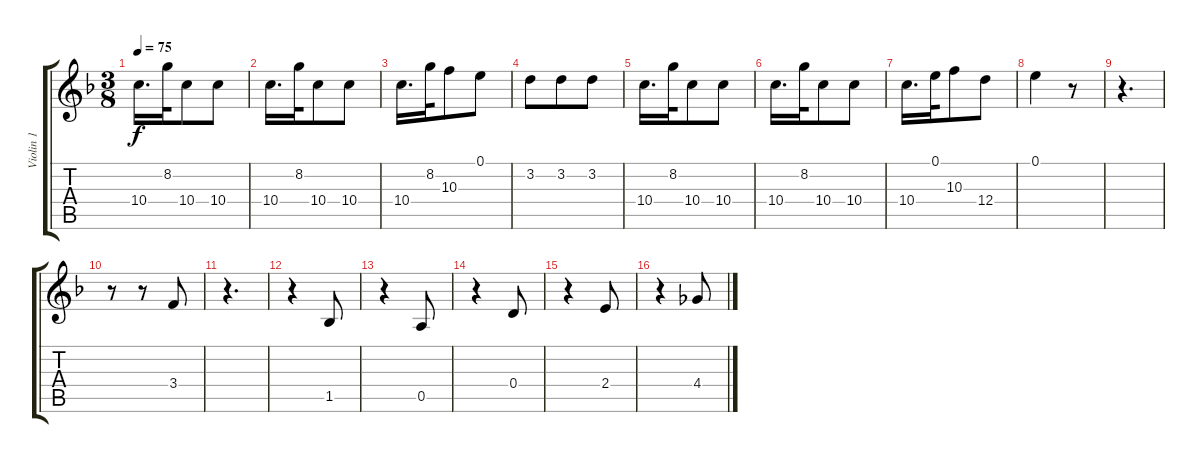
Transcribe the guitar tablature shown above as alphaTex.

\track ("Violin 1" "Violin 1") {instrument acousticguitarsteel}
\staff {score tabs}
\tuning (E4 B3 G3 D3 A2 E2) {hide}
\ts (3 8)
\tempo 75
\clef g2
\ks f
10.4.16{d dy f} 8.2.32 10.4.8 10.4.8 |
10.4.16{d} 8.2.32 10.4.8 10.4.8 |
10.4.16{d} 8.2.32 10.3.8 0.1.8 |
3.2.8 3.2.8 3.2.8 |
10.4.16{d} 8.2.32 10.4.8 10.4.8 |
10.4.16{d} 8.2.32 10.4.8 10.4.8 |
10.4.16{d} 0.1.32 10.3.8 12.4.8 |
0.1.4 r.8 |
r.4{d} |
r.8 r.8 3.4.8 |
r.4{d} |
r.4 1.5.8 |
r.4 0.5.8 |
r.4 0.4.8 |
r.4 2.4.8 |
r.4 4.4.8
